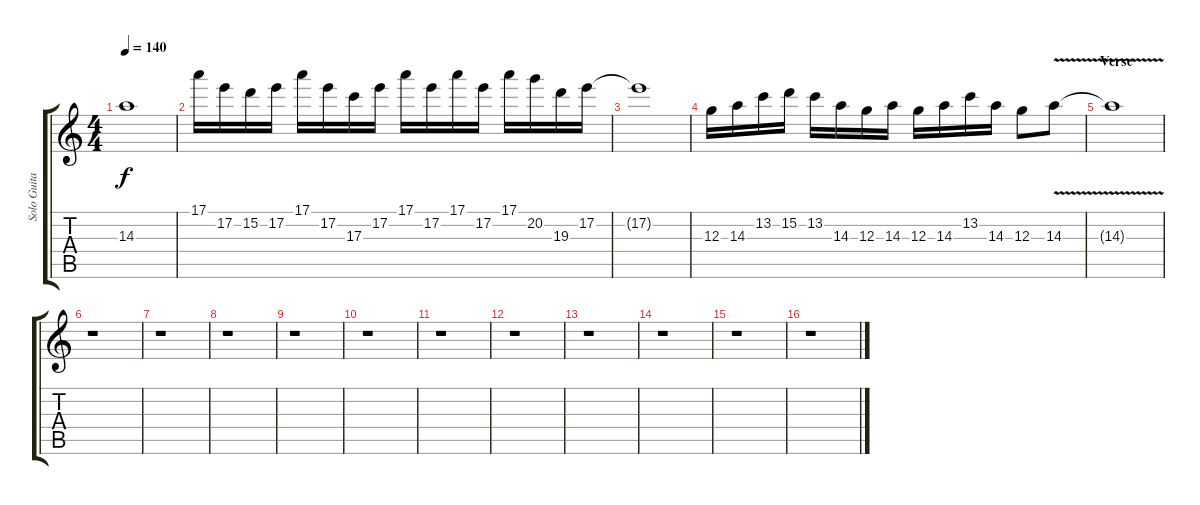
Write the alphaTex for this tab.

\track ("Solo Guitar" "Solo Guita") {instrument overdrivenguitar}
\staff {score tabs}
\tuning (E4 B3 G3 D3 A2 E2) {hide}
\ts (4 4)
\tempo 140
\clef g2
\ks c
14.3{t}.1{dy f} |
17.1.16 17.2.16 15.2.16 17.2.16 17.1.16 17.2.16 17.3.16 17.2.16 17.1.16 17.2.16 17.1.16 17.2.16 17.1.16 20.2.16 19.3.16 17.2.16 |
17.2{t}.1 |
12.3.16 14.3.16 13.2.16 15.2.16 13.2.16 14.3.16 12.3.16 14.3.16 12.3.16 14.3.16 13.2.16 14.3.16 12.3.8 14.3{v}.8{volume 3} |
\section ("" "Verse")
14.3{t}.1 |
r.1 |
r.1 |
r.1 |
r.1 |
r.1 |
r.1 |
r.1 |
r.1 |
r.1 |
r.1 |
r.1
